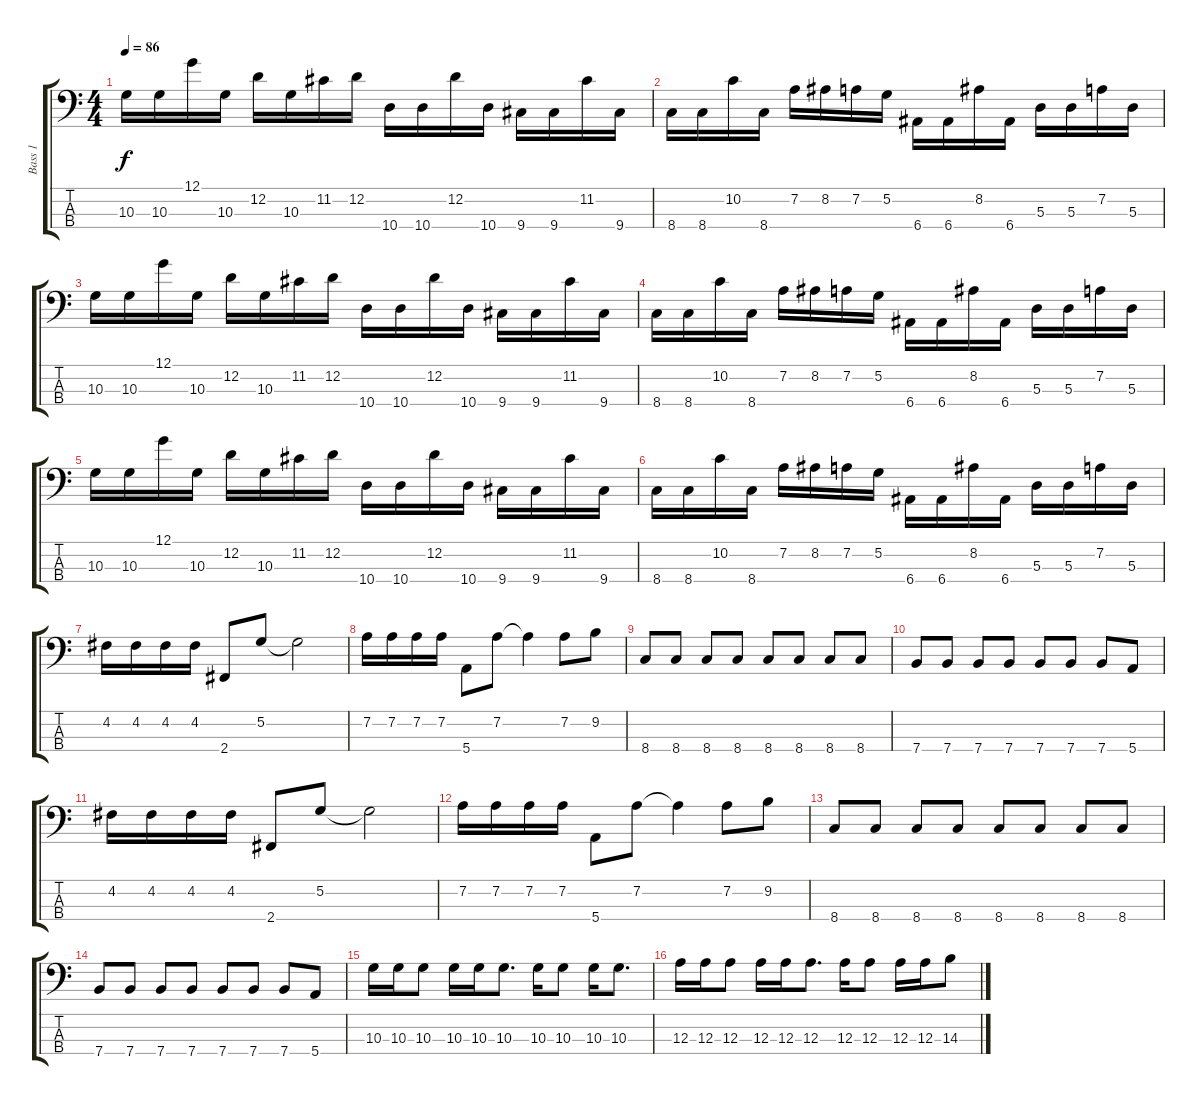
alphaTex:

\track ("Bass 1" "Bass 1") {instrument electricbassfinger}
\staff {score tabs}
\tuning (G2 D2 A1 E1) {hide}
\ts (4 4)
\tempo 86
\clef f4
\ks c
10.3.16{dy f} 10.3.16 12.1.16 10.3.16 12.2.16 10.3.16 11.2.16 12.2.16 10.4.16 10.4.16 12.2.16 10.4.16 9.4.16 9.4.16 11.2.16 9.4.16 |
8.4.16 8.4.16 10.2.16 8.4.16 7.2.16 8.2.16 7.2.16 5.2.16 6.4.16 6.4.16 8.2.16 6.4.16 5.3.16 5.3.16 7.2.16 5.3.16 |
10.3.16 10.3.16 12.1.16 10.3.16 12.2.16 10.3.16 11.2.16 12.2.16 10.4.16 10.4.16 12.2.16 10.4.16 9.4.16 9.4.16 11.2.16 9.4.16 |
8.4.16 8.4.16 10.2.16 8.4.16 7.2.16 8.2.16 7.2.16 5.2.16 6.4.16 6.4.16 8.2.16 6.4.16 5.3.16 5.3.16 7.2.16 5.3.16 |
10.3.16 10.3.16 12.1.16 10.3.16 12.2.16 10.3.16 11.2.16 12.2.16 10.4.16 10.4.16 12.2.16 10.4.16 9.4.16 9.4.16 11.2.16 9.4.16 |
8.4.16 8.4.16 10.2.16 8.4.16 7.2.16 8.2.16 7.2.16 5.2.16 6.4.16 6.4.16 8.2.16 6.4.16 5.3.16 5.3.16 7.2.16 5.3.16 |
4.2.16 4.2.16 4.2.16 4.2.16 2.4.8 5.2.8 5.2{t}.2 |
7.2.16 7.2.16 7.2.16 7.2.16 5.4.8 7.2.8 7.2{t}.4 7.2.8 9.2.8 |
8.4.8 8.4.8 8.4.8 8.4.8 8.4.8 8.4.8 8.4.8 8.4.8 |
7.4.8 7.4.8 7.4.8 7.4.8 7.4.8 7.4.8 7.4.8 5.4.8 |
4.2.16 4.2.16 4.2.16 4.2.16 2.4.8 5.2.8 5.2{t}.2 |
7.2.16 7.2.16 7.2.16 7.2.16 5.4.8 7.2.8 7.2{t}.4 7.2.8 9.2.8 |
8.4.8 8.4.8 8.4.8 8.4.8 8.4.8 8.4.8 8.4.8 8.4.8 |
7.4.8 7.4.8 7.4.8 7.4.8 7.4.8 7.4.8 7.4.8 5.4.8 |
10.3.16 10.3.16 10.3.8 10.3.16 10.3.16 10.3.8{d} 10.3.16 10.3.8 10.3.16 10.3.8{d} |
12.3.16 12.3.16 12.3.8 12.3.16 12.3.16 12.3.8{d} 12.3.16 12.3.8 12.3.16 12.3.16 14.3.8
